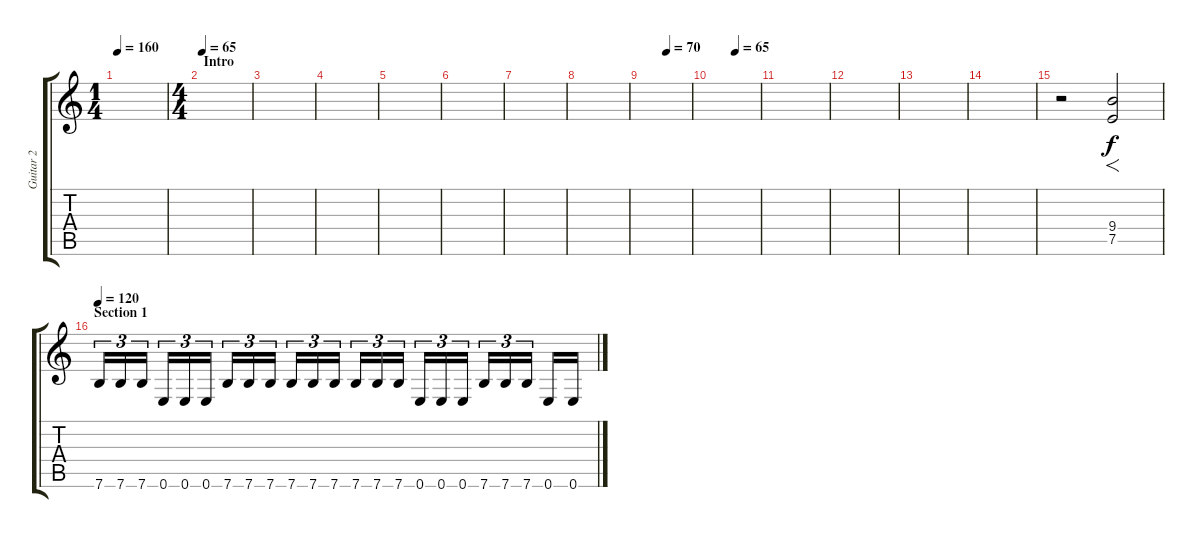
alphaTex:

\track ("Guitar 2" "Guitar 2") {instrument distortionguitar}
\staff {score tabs}
\tuning (E4 B3 G3 D3 A2 E2) {hide}
\ts (1 4)
\tempo 160
\tempo 65
\tempo 160
\clef g2
\ks c
|
\ts (4 4)
\section ("" "Intro")
\tempo 65
|
|
|
|
|
|
|
\tempo (70 0.5)
|
\tempo (65 0.5)
|
|
|
|
|
r.2 (9.4 7.5).2{f volume 12 instrument distortionguitar} |
\section ("" "Section 1")
\tempo 120
7.6.16{tu (3 2) volume 12 balance 16 instrument distortionguitar} 7.6.16{tu (3 2)} 7.6.16{tu (3 2)} 0.6.16{tu (3 2)} 0.6.16{tu (3 2)} 0.6.16{tu (3 2)} 7.6.16{tu (3 2)} 7.6.16{tu (3 2)} 7.6.16{tu (3 2)} 7.6.16{tu (3 2)} 7.6.16{tu (3 2)} 7.6.16{tu (3 2)} 7.6.16{tu (3 2)} 7.6.16{tu (3 2)} 7.6.16{tu (3 2)} 0.6.16{tu (3 2)} 0.6.16{tu (3 2)} 0.6.16{tu (3 2)} 7.6.16{tu (3 2)} 7.6.16{tu (3 2)} 7.6.16{tu (3 2)} 0.6.16 0.6.16
